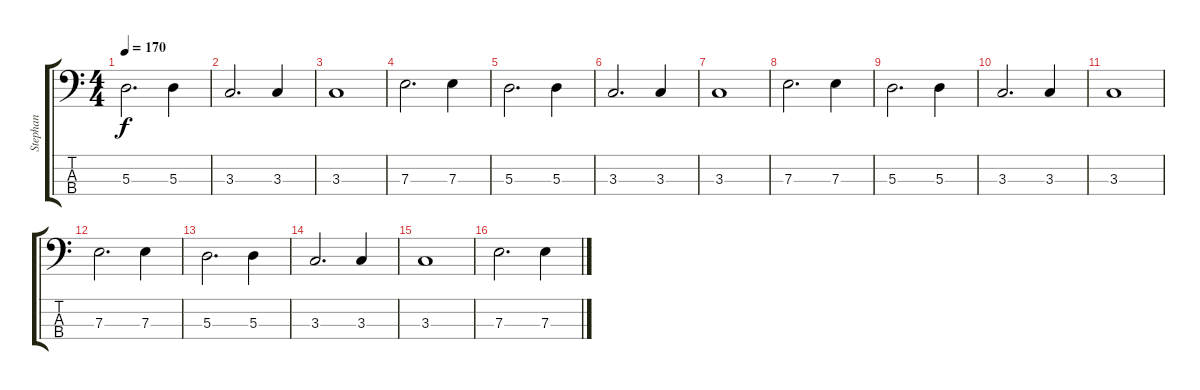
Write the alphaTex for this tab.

\track ("Stephan" "Stephan") {instrument electricbassfinger}
\staff {score tabs}
\tuning (G2 D2 A1 E1) {hide}
\ts (4 4)
\tempo 170
\clef f4
\ks c
5.3.2{d dy f} 5.3.4 |
3.3.2{d} 3.3.4 |
3.3.1 |
7.3.2{d} 7.3.4 |
5.3.2{d} 5.3.4 |
3.3.2{d} 3.3.4 |
3.3.1 |
7.3.2{d} 7.3.4 |
5.3.2{d} 5.3.4 |
3.3.2{d} 3.3.4 |
3.3.1 |
7.3.2{d} 7.3.4 |
5.3.2{d} 5.3.4 |
3.3.2{d} 3.3.4 |
3.3.1 |
7.3.2{d} 7.3.4
